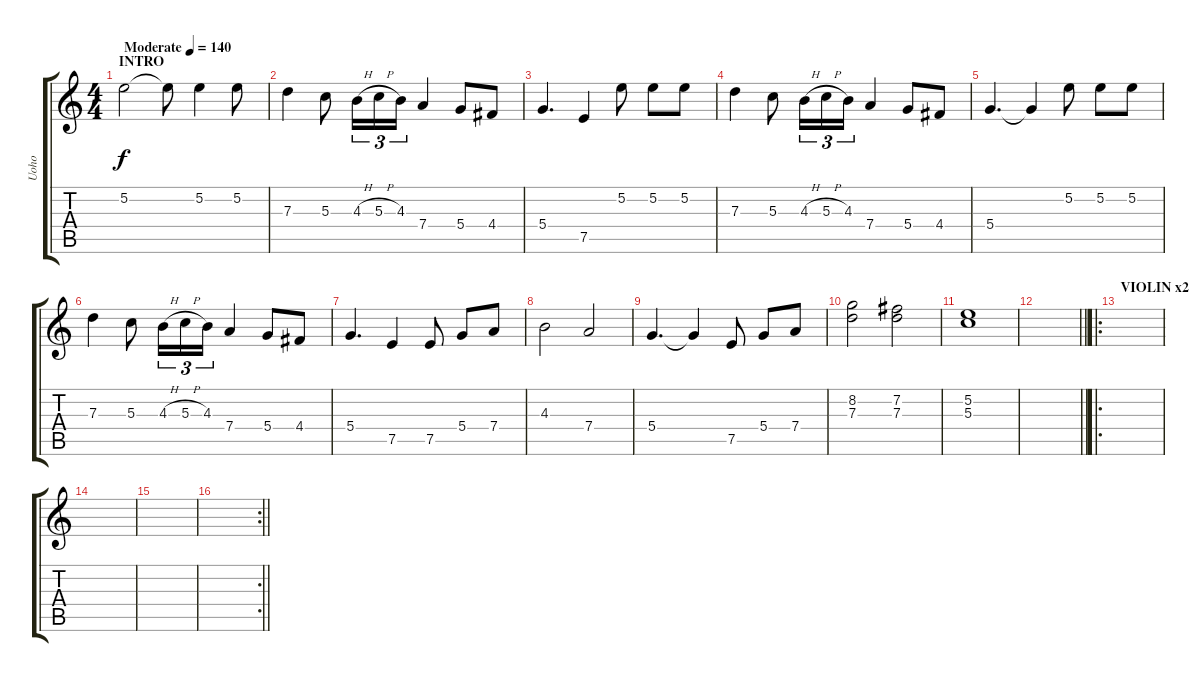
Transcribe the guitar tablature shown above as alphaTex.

\track ("Uoho" "Uoho") {instrument acousticguitarsteel}
\staff {score tabs}
\tuning (E4 B3 G3 D3 A2 E2) {hide}
\ts (4 4)
\section ("" "INTRO")
\tempo (140 "Moderate")
\clef g2
\ks c
5.2.2{dy f instrument acousticguitarsteel} 5.2{t}.8 5.2.4 5.2.8 |
7.3.4 5.3.8 4.3{h}.16{tu (3 2)} 5.3{h}.16{tu (3 2)} 4.3.16{tu (3 2)} 7.4.4 5.4.8 4.4.8 |
5.4.4{d} 7.5.4 5.2.8 5.2.8 5.2.8 |
7.3.4 5.3.8 4.3{h}.16{tu (3 2)} 5.3{h}.16{tu (3 2)} 4.3.16{tu (3 2)} 7.4.4 5.4.8 4.4.8 |
5.4.4{d} 5.4{t}.4 5.2.8 5.2.8 5.2.8 |
7.3.4 5.3.8 4.3{h}.16{tu (3 2)} 5.3{h}.16{tu (3 2)} 4.3.16{tu (3 2)} 7.4.4 5.4.8 4.4.8 |
5.4.4{d} 7.5.4 7.5.8 5.4.8 7.4.8 |
4.3.2 7.4.2 |
5.4.4{d} 5.4{t}.4 7.5.8 5.4.8 7.4.8 |
(8.2 7.3).2 (7.2 7.3).2 |
(5.2 5.3).1 |
\barLineRight lightlight
|
\ro
\section ("" "VIOLIN x2")
|
|
|
\rc 2
\barLineRight lightlight
